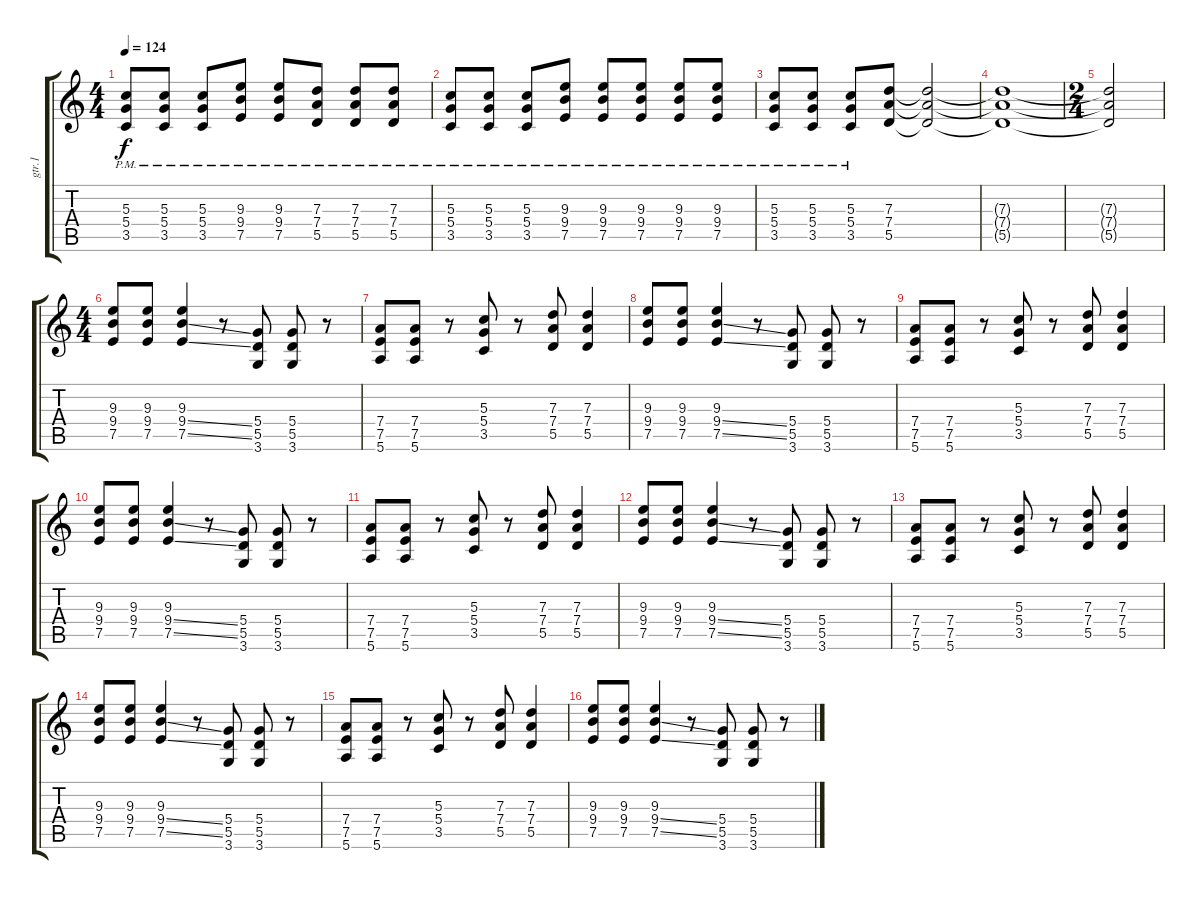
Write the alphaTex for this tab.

\track ("gtr.1" "gtr.1") {instrument overdrivenguitar}
\staff {score tabs}
\tuning (E4 B3 G3 D3 A2 E2) {hide}
\ts (4 4)
\tempo 124
\clef g2
\ks c
(5.3{pm} 5.4 3.5).8{dy f} (5.3{pm} 5.4 3.5).8 (5.3{pm} 5.4 3.5).8 (9.3{pm} 9.4 7.5).8 (9.3{pm} 9.4 7.5).8 (7.3{pm} 7.4 5.5).8 (7.3{pm} 7.4 5.5).8 (7.3{pm} 7.4 5.5).8 |
(5.3{pm} 5.4 3.5).8 (5.3{pm} 5.4 3.5).8 (5.3{pm} 5.4 3.5).8 (9.3{pm} 9.4 7.5).8 (9.3{pm} 9.4 7.5).8 (9.3{pm} 9.4 7.5).8 (9.3{pm} 9.4 7.5).8 (9.3{pm} 9.4 7.5).8 |
(5.3{pm} 5.4 3.5).8 (5.3{pm} 5.4 3.5).8 (5.3{pm} 5.4 3.5).8 (7.3 7.4 5.5).8 (7.3{t} 7.4{t} 5.5{t}).2 |
(7.3{t} 7.4{t} 5.5{t}).1 |
\ts (2 4)
(7.3{t} 7.4{t} 5.5{t}).2 |
\ts (4 4)
(9.3 9.4 7.5).8 (9.3 9.4 7.5).8 (9.3 9.4{ss} 7.5{ss}).4 r.8 (5.4 5.5 3.6).8 (5.4 5.5 3.6).8 r.8 |
(7.4 7.5 5.6).8 (7.4 7.5 5.6).8 r.8 (5.3 5.4 3.5).8 r.8 (7.3 7.4 5.5).8 (7.3 7.4 5.5).4 |
(9.3 9.4 7.5).8 (9.3 9.4 7.5).8 (9.3 9.4{ss} 7.5{ss}).4 r.8 (5.4 5.5 3.6).8 (5.4 5.5 3.6).8 r.8 |
(7.4 7.5 5.6).8 (7.4 7.5 5.6).8 r.8 (5.3 5.4 3.5).8 r.8 (7.3 7.4 5.5).8 (7.3 7.4 5.5).4 |
(9.3 9.4 7.5).8 (9.3 9.4 7.5).8 (9.3 9.4{ss} 7.5{ss}).4 r.8 (5.4 5.5 3.6).8 (5.4 5.5 3.6).8 r.8 |
(7.4 7.5 5.6).8 (7.4 7.5 5.6).8 r.8 (5.3 5.4 3.5).8 r.8 (7.3 7.4 5.5).8 (7.3 7.4 5.5).4 |
(9.3 9.4 7.5).8 (9.3 9.4 7.5).8 (9.3 9.4{ss} 7.5{ss}).4 r.8 (5.4 5.5 3.6).8 (5.4 5.5 3.6).8 r.8 |
(7.4 7.5 5.6).8 (7.4 7.5 5.6).8 r.8 (5.3 5.4 3.5).8 r.8 (7.3 7.4 5.5).8 (7.3 7.4 5.5).4 |
(9.3 9.4 7.5).8 (9.3 9.4 7.5).8 (9.3 9.4{ss} 7.5{ss}).4 r.8 (5.4 5.5 3.6).8 (5.4 5.5 3.6).8 r.8 |
(7.4 7.5 5.6).8 (7.4 7.5 5.6).8 r.8 (5.3 5.4 3.5).8 r.8 (7.3 7.4 5.5).8 (7.3 7.4 5.5).4 |
(9.3 9.4 7.5).8 (9.3 9.4 7.5).8 (9.3 9.4{ss} 7.5{ss}).4 r.8 (5.4 5.5 3.6).8 (5.4 5.5 3.6).8 r.8
